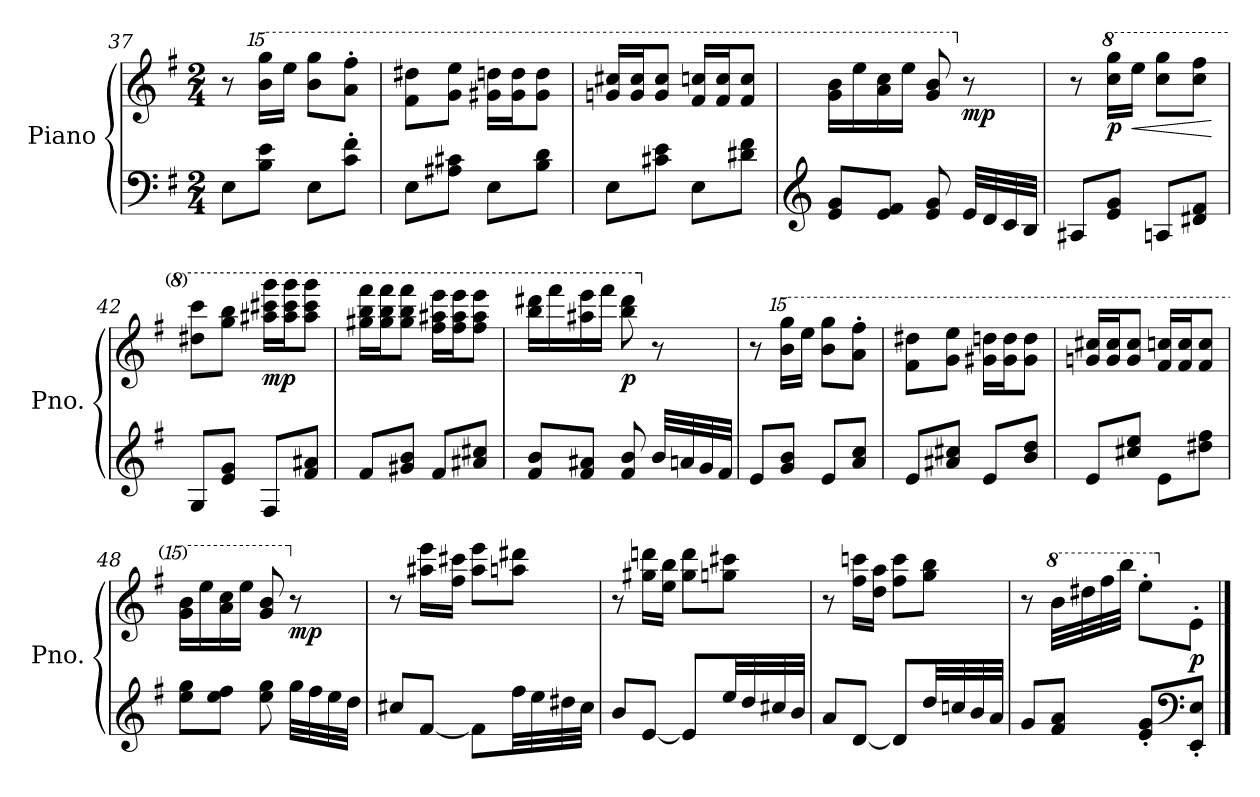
**kern	**kern	**dynam
*part1	*part1	*part1
*staff2	*staff1	*staff1/2
*I"Piano	*	*
*I'Pno.	*	*
!!LO:LB:g=z
*clefF4	*clefG2	*
*k[f#]	*k[f#]	*
*M2/4	*M2/4	*
=37	=37	=37
8E\L	8r	.
*	*15ma	*
8B\ 8e\J	16bbb\ 16gggg\LL	.
.	16eeee\JJ	.
8E\L	8bbb\ 8gggg\L	.
8c\' 8f#\'J	8aaa\' 8ffff#\'J	.
=38	=38	=38
8E\L	8fff#\ 8dddd#X\L	.
8A#X\ 8c#X\J	8ggg\ 8eeee\J	.
8E\L	16ggg#X\ 16ddddn\LL	.
.	16ggg#\ 16dddd\J	.
8B\ 8d\J	8ggg#\ 8dddd\J	.
=39	=39	=39
8E\L	16gggn/ 16cccc#X/LL	.
.	16ggg/ 16cccc#/J	.
8c#X\ 8e\J	8ggg/ 8cccc#/J	.
8E\L	16fff#/ 16ccccn/LL	.
.	16fff#/ 16cccc/J	.
8d#X\ 8f#\J	8fff#/ 8cccc/J	.
=40	=40	=40
*clefG2	*	*
8e/ 8g/L	16ggg\ 16bbb\LL	.
.	16eeee\	.
8e/ 8f#/J	16aaa\ 16cccc\	.
.	16eeee\JJ	.
8e/ 8g/	8ggg/ 8bbb/	.
*	*X15ma	*
!	!	!LO:DY:b
32e/LLL	8r	mp
32d/	.	.
32c/	.	.
32B/JJJ	.	.
!!LO:LB:g=z
=41	=41	=41
8A#X/L	8r	.
*	*8va	*
!	!	!LO:DY:b
8e/ 8g/J	16ccc\ 16ggg\LL	p
!	!	!LO:HP:b
.	16eee\JJ	<
8An/L	8ccc\ 8ggg\L	.
8d#X/ 8f#/J	8ccc\ 8fff#\J	.
.	.	[
=42	=42	=42
8G/L	8ddd#X\ 8cccc\L	.
8e/ 8g/J	8ggg\ 8bbb\J	.
!	!	!LO:DY:b
8F#/L	16aaa#X\ 16cccc#X\ 16gggg\LL	mp
.	16aaa#\ 16cccc#\ 16gggg\J	.
8f#/ 8a#X/J	8aaa#\ 8cccc#\ 8gggg\J	.
=43	=43	=43
8f#/L	16ggg#X\ 16bbb\ 16ffff#\LL	.
.	16ggg#\ 16bbb\ 16ffff#\J	.
8g#X/ 8b/J	8ggg#\ 8bbb\ 8ffff#\J	.
8f#/L	16fff#\ 16aaa#X\ 16eeee\LL	.
.	16fff#\ 16aaa#\ 16eeee\J	.
8a#X/ 8cc#X/J	8fff#\ 8aaa#\ 8eeee\J	.
=44	=44	=44
8f#/ 8b/L	16bbb\ 16dddd#X\LL	.
.	16ffff#\	.
8f#/ 8a#X/J	16aaa#X\ 16eeee\	.
.	16ffff#\JJ	.
!	!	!LO:DY:b
8f#/ 8b/	8bbb\ 8dddd#\	p
*	*X8va	*
32b/LLL	8r	.
32an/	.	.
32g/	.	.
32f#/JJJ	.	.
!!LO:LB:g=z
=45	=45	=45
8e/L	8r	.
*	*15ma	*
8g/ 8b/J	16bbb\ 16gggg\LL	.
.	16eeee\JJ	.
8e/L	8bbb\ 8gggg\L	.
8a/ 8cc/J	8aaa\' 8ffff#\'J	.
=46	=46	=46
8e/L	8fff#\ 8dddd#X\L	.
8a#X/ 8cc#X/J	8ggg\ 8eeee\J	.
8e/L	16ggg#X\ 16ddddn\LL	.
.	16ggg#\ 16dddd\J	.
8b/ 8dd/J	8ggg#\ 8dddd\J	.
=47	=47	=47
8e/L	16gggn/ 16cccc#X/LL	.
.	16ggg/ 16cccc#/J	.
8cc#X/ 8ee/J	8ggg/ 8cccc#/J	.
8e\L	16fff#/ 16ccccn/LL	.
.	16fff#/ 16cccc/J	.
8dd#X\ 8ff#\J	8fff#/ 8cccc/J	.
=48	=48	=48
8ee\ 8gg\L	16ggg\ 16bbb\LL	.
.	16eeee\	.
8ee\ 8ff#\J	16aaa\ 16cccc\	.
.	16eeee\JJ	.
8ee\ 8gg\	8ggg/ 8bbb/	.
*	*X15ma	*
!	!	!LO:DY:b
32gg\LLL	8r	mp
32ff#\	.	.
32ee\	.	.
32dd\JJJ	.	.
!!LO:LB:g=z
=49	=49	=49
8cc#X/L	8r	.
[8f#/J	16aa#X\ 16eee\LL	.
.	16ff#\ 16ccc#X\JJ	.
8f#\L]	8aa#\ 8eee\L	.
32ff#\LL	8aan\ 8ddd#X\J	.
32ee\	.	.
32dd#X\	.	.
32cc#\JJJ	.	.
=50	=50	=50
8b/L	8r	.
[8e/J	16gg#X\ 16dddn\LL	.
.	16ee\ 16bb\JJ	.
8e/L]	8gg#\ 8ddd\L	.
32ee/LL	8ggn\ 8ccc#X\J	.
32dd/	.	.
32cc#X/	.	.
32b/JJJ	.	.
=51	=51	=51
8a/L	8r	.
[8d/J	16ff#\ 16cccn\LL	.
.	16dd\ 16aa\JJ	.
8d/L]	8ff#\ 8ccc\L	.
32dd/LL	8gg\ 8bb\J	.
32ccn/	.	.
32b/	.	.
32a/JJJ	.	.
=52	=52	=52
8g/L	8r	.
*	*8va	*
8f#/ 8a/J	32bb\LLL	.
.	32ddd#X\	.
.	32fff#\	.
.	32bbb\JJJ	.
8e/' 8g/'L	8eee'\L	.
*clefF4	*	*
*	*X8va	*
!	!	!LO:DY:b
8EE/' 8E/'J	8e'\J	p
==	==	==
*-	*-	*-
